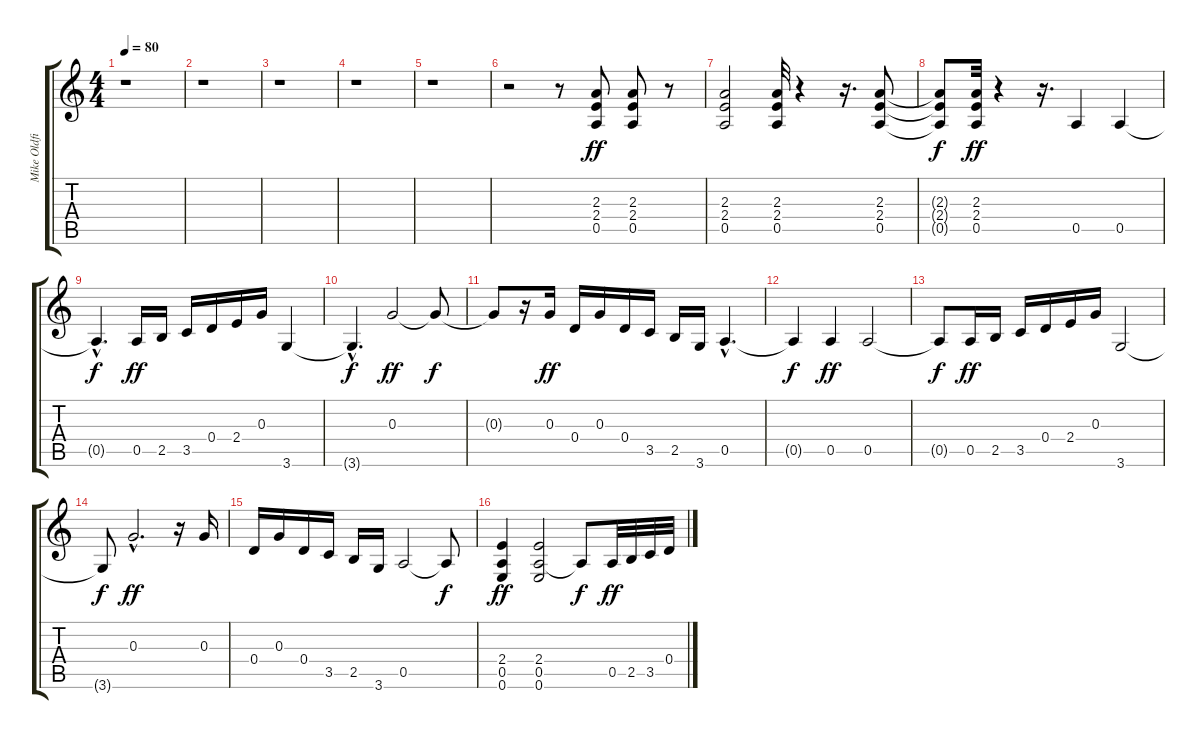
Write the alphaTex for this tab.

\track ("Mike Oldfield" "Mike Oldfi") {instrument acousticguitarsteel}
\staff {score tabs}
\tuning (E4 B3 G3 D3 A2 E2) {hide}
\ts (4 4)
\tempo 80
\clef g2
\ks c
r.1{dy ff instrument acousticguitarsteel} |
r.1 |
r.1 |
r.1 |
r.1 |
r.2 r.8 (2.3 2.4 0.5).8 (2.3 2.4 0.5).8 r.8 |
(2.3 2.4 0.5).2 (2.3 2.4 0.5).32 r.4 r.16{d} (2.3 2.4 0.5).8 |
(2.3{t} 2.4{t} 0.5{t}).8{dy f} (2.3 2.4 0.5).32{dy ff} r.4 r.16{d} 0.5.4 0.5.4 |
0.5{hac t}.4{d dy f} 0.5.16{dy ff} 2.5.16 3.5.16 0.4.16 2.4.16 0.3.16 3.6.4 |
3.6{hac t}.4{d dy f} 0.3.2{dy ff} 0.3{t}.8{dy f} |
0.3{t}.8 r.16 0.3.16{dy ff} 0.4.16 0.3.16 0.4.16 3.5.16 2.5.16 3.6.16 0.5{hac}.4{d} |
0.5{t}.4{dy f} 0.5.4{dy ff} 0.5.2 |
0.5{t}.8{dy f} 0.5.16{dy ff} 2.5.16 3.5.16 0.4.16 2.4.16 0.3.16 3.6.2 |
3.6{t}.8{dy f} 0.3{hac}.2{d dy ff} r.16 0.3.16 |
0.4.16 0.3.16 0.4.16 3.5.16 2.5.16 3.6.16 0.5.2 0.5{t}.8{dy f} |
(2.4 0.5 0.6).4{dy ff} (2.4 0.5 0.6).2 0.5{t}.8{dy f} 0.5.32{dy ff} 2.5.32 3.5.32 0.4.32
